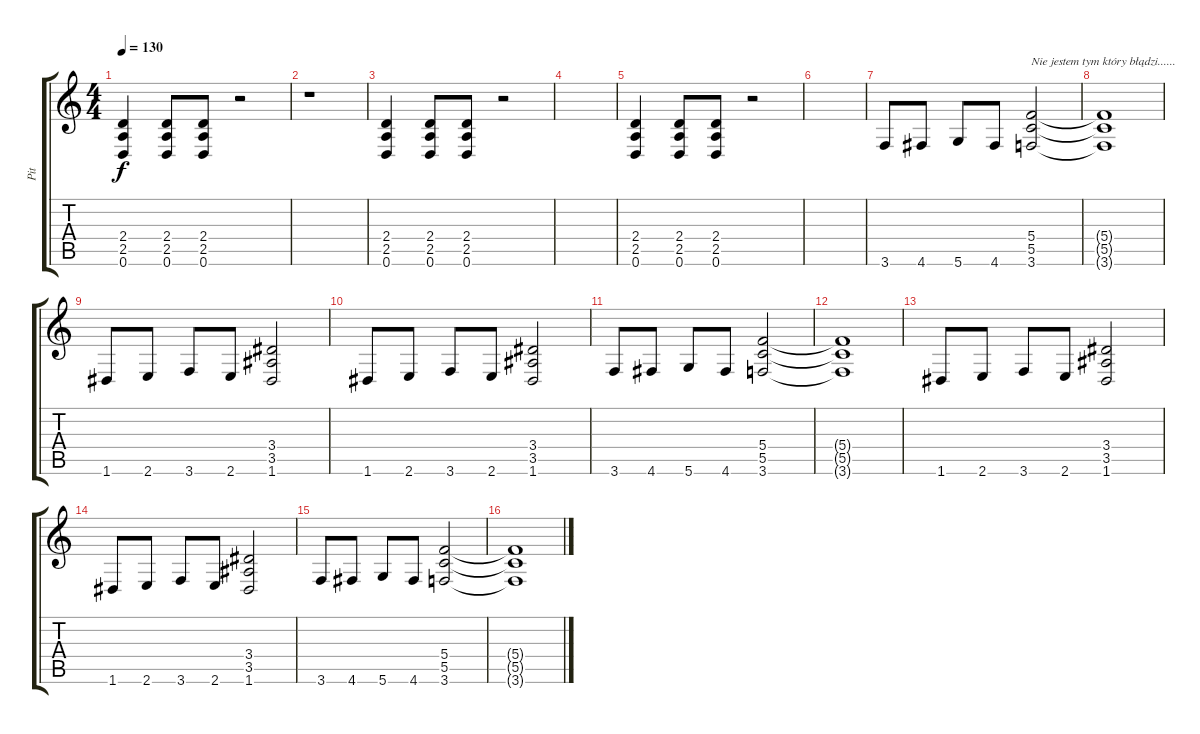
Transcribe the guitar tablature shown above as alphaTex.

\track ("Pit" "Pit") {instrument distortionguitar}
\staff {score tabs}
\tuning (D4 A3 F3 C3 G2 D2) {hide}
\ts (4 4)
\tempo 130
\clef g2
\ks c
(2.4 2.5 0.6).4{dy f} (2.4 2.5 0.6).8 (2.4 2.5 0.6).8 r.2 |
r.1 |
(2.4 2.5 0.6).4 (2.4 2.5 0.6).8 (2.4 2.5 0.6).8 r.2 |
|
(2.4 2.5 0.6).4 (2.4 2.5 0.6).8 (2.4 2.5 0.6).8 r.2 |
|
3.6.8 4.6.8 5.6.8 4.6.8 (5.4 5.5 3.6).2{txt "Nie jestem tym który błądzi......"} |
(5.4{t} 5.5{t} 3.6{t}).1 |
1.6.8 2.6.8 3.6.8 2.6.8 (3.4 3.5 1.6).2 |
1.6.8 2.6.8 3.6.8 2.6.8 (3.4 3.5 1.6).2 |
3.6.8 4.6.8 5.6.8 4.6.8 (5.4 5.5 3.6).2 |
(5.4{t} 5.5{t} 3.6{t}).1 |
1.6.8 2.6.8 3.6.8 2.6.8 (3.4 3.5 1.6).2 |
1.6.8 2.6.8 3.6.8 2.6.8 (3.4 3.5 1.6).2 |
3.6.8 4.6.8 5.6.8 4.6.8 (5.4 5.5 3.6).2 |
(5.4{t} 5.5{t} 3.6{t}).1
